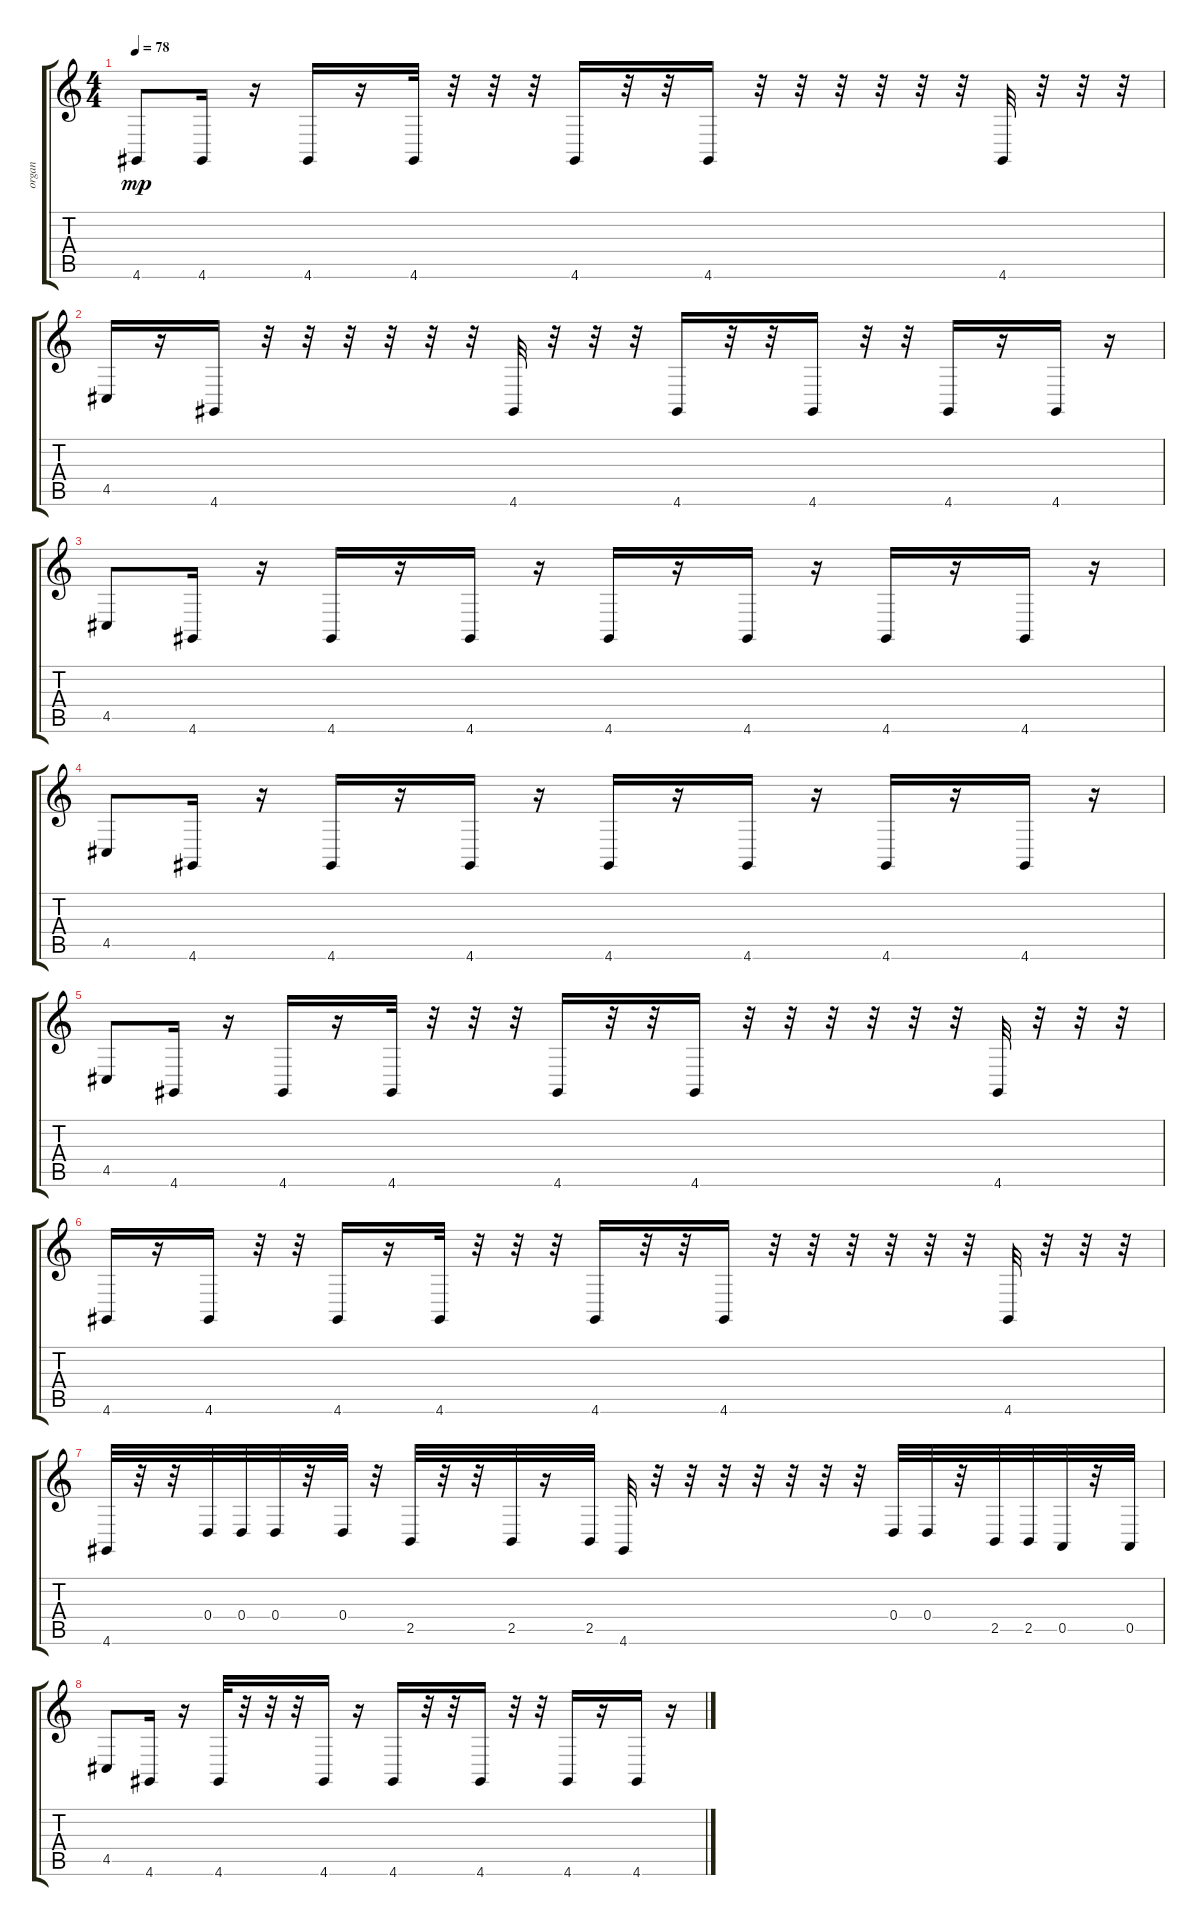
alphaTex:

\track ("organ" "organ") {instrument drawbarorgan}
\staff {score tabs}
\tuning (E4 B3 G3 D3 A2 E2) {hide}
\ts (4 4)
\tempo 78
\clef g2
\ks c
4.6.8{dy mp} 4.6.16 r.16 4.6.16 r.16 4.6.32 r.32 r.32 r.32 4.6.16 r.32 r.32 4.6.16 r.32 r.32 r.32 r.32 r.32 r.32 4.6.32 r.32 r.32 r.32 |
4.5.16 r.16 4.6.16 r.32 r.32 r.32 r.32 r.32 r.32 4.6.32 r.32 r.32 r.32 4.6.16 r.32 r.32 4.6.16 r.32 r.32 4.6.16 r.16 4.6.16 r.16 |
4.5.8 4.6.16 r.16 4.6.16 r.16 4.6.16 r.16 4.6.16 r.16 4.6.16 r.16 4.6.16 r.16 4.6.16 r.16 |
4.5.8 4.6.16 r.16 4.6.16 r.16 4.6.16 r.16 4.6.16 r.16 4.6.16 r.16 4.6.16 r.16 4.6.16 r.16 |
4.5.8 4.6.16 r.16 4.6.16 r.16 4.6.32 r.32 r.32 r.32 4.6.16 r.32 r.32 4.6.16 r.32 r.32 r.32 r.32 r.32 r.32 4.6.32 r.32 r.32 r.32 |
4.6.16 r.16 4.6.16 r.32 r.32 4.6.16 r.16 4.6.32 r.32 r.32 r.32 4.6.16 r.32 r.32 4.6.16 r.32 r.32 r.32 r.32 r.32 r.32 4.6.32 r.32 r.32 r.32 |
4.6.32 r.32 r.32 0.4.32 0.4.32 0.4.32 r.32 0.4.32 r.32 2.5.32 r.32 r.32 2.5.32 r.16 2.5.32 4.6.32 r.32 r.32 r.32 r.32 r.32 r.32 r.32 0.4.32 0.4.32 r.32 2.5.32 2.5.32 0.5.32 r.32 0.5.32 |
4.5.8 4.6.16 r.16 4.6.32 r.32 r.32 r.32 4.6.16 r.16 4.6.16 r.32 r.32 4.6.16 r.32 r.32 4.6.16 r.16 4.6.16 r.16
